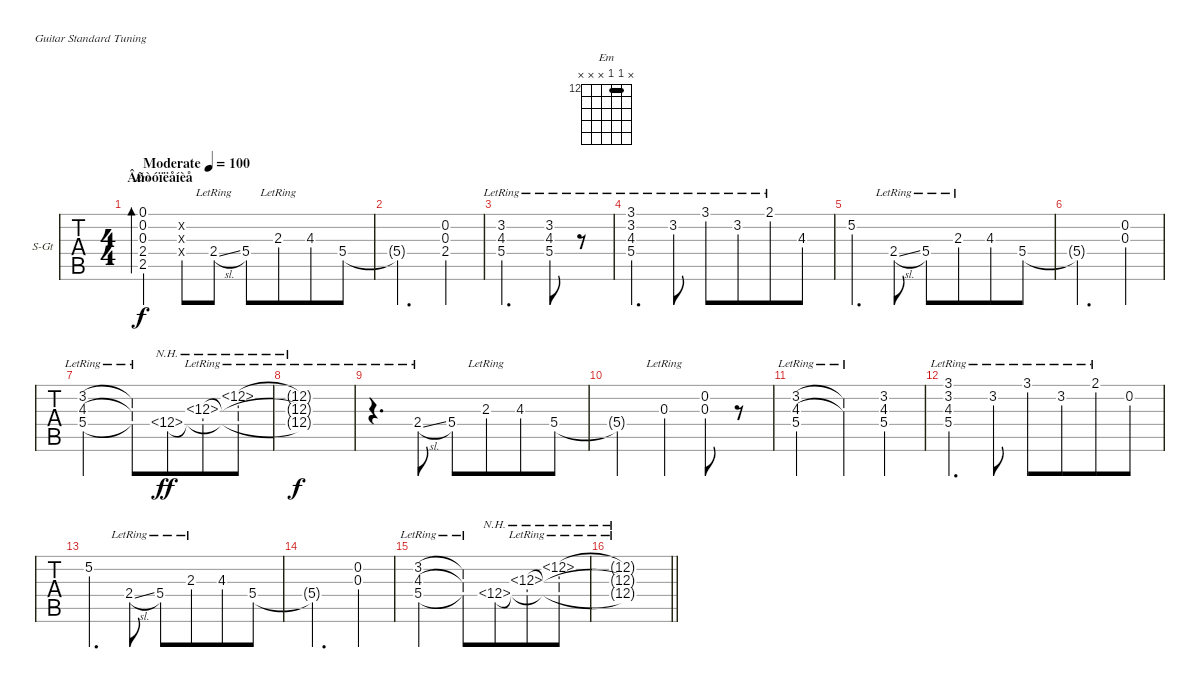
\bracketExtendMode groupsimilarinstruments
\firstSystemTrackNameOrientation horizontal
\otherSystemsTrackNameOrientation horizontal
\track ("Solo" "S-Gt") {instrument acousticguitarsteel}
\staff {tabs}
\tuning (E4 B3 G3 D3 A2 E2)
\chord ("Em" x 12 12 x x x) {firstfret 12 barre 12}
\ts (4 4)
\section ("" "Âñòóïëåíèå")
\tempo (100 "Moderate")
\clef g2
\ks c
(0.1 0.2 0.3 2.4 2.5).4{bd 120 ch "Em" dy f instrument acousticguitarsteel} (5.2{x} 4.3{x} 2.4{x}).8 2.4{sl lr}.8 5.4.8 2.3{lr}.8{beam merge} 4.3.8 5.4.8 |
5.4{t}.2{d} (0.2{st} 0.3{st} 2.4).4 |
(3.2{lr} 4.3{lr} 5.4).2{d} (3.2{lr} 4.3{lr} 5.4).8 r.8 |
(3.1 3.2 4.3{lr} 5.4).4{d} 3.2{lr}.8 3.1{lr}.8 3.2{lr}.8{beam merge} 2.1{lr}.8 4.3.8 |
5.2.4{d} 2.4{sl lr}.8 5.4{lr}.8 2.3{lr}.8{beam merge} 4.3.8 5.4.8 |
5.4{t}.2{d} (0.2{st} 0.3{st}).4 |
(3.2{lr} 4.3{lr} 5.4).2 (3.2{lr t} 4.3{lr t} 5.4{t}).8{beam merge} 12.4{nh}.8{dy ff beam merge} (12.3{nh lr} 12.4{nh t}).8 (12.2{nh lr} 12.3{nh lr t} 12.4{nh t}).8 |
(12.2{nh lr t} 12.3{nh lr t} 12.4{nh t}).1{dy f} |
r.4{d} 2.4{sl lr}.8 5.4.8 2.3{lr}.8{beam merge} 4.3.8 5.4.8 |
5.4{t}.2 0.3{lr}.4 (0.2 0.3{st}).8 r.8 |
(3.2{lr} 4.3{lr} 5.4).2 (3.2{lr t} 4.3{lr t}).4 (3.2{st} 4.3{st} 5.4{st}).4 |
(3.1 3.2 4.3{lr} 5.4).4{d} 3.2{lr}.8 3.1{lr}.8 3.2{lr}.8{beam merge} 2.1{lr}.8 0.2.8 |
5.2.4{d} 2.4{sl lr}.8 5.4{lr}.8 2.3{lr}.8{beam merge} 4.3.8 5.4.8 |
5.4{t}.2{d} (0.2{st} 0.3{st}).4 |
(3.2{lr} 4.3{lr} 5.4).2 (3.2{lr t} 4.3{lr t} 5.4{t}).8{beam merge} 12.4{nh}.8{beam merge} (12.3{nh lr} 12.4{nh t}).8 (12.2{nh lr} 12.3{nh lr t} 12.4{nh t}).8 |
\barLineRight lightlight
(12.2{nh lr t} 12.3{nh lr t} 12.4{nh t}).1
